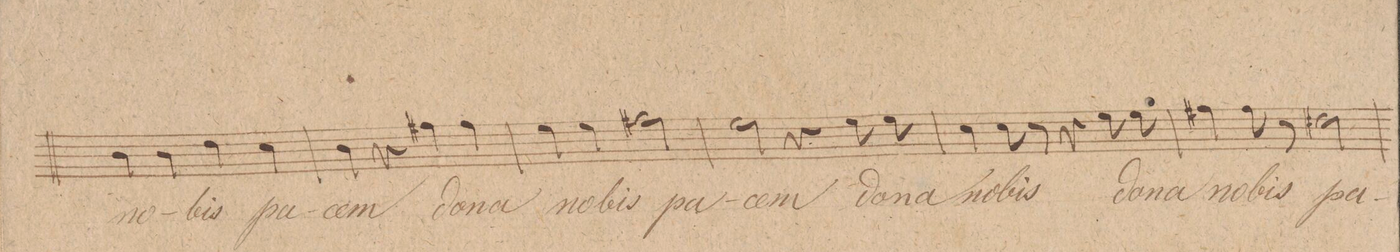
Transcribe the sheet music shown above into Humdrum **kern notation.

**kern	**text	**dynam
*I"Canto	*	*
*clefC1	*	*
*k[f#c#g#]	*	*
*met(c|)	*	*
*M2/2	*	*
4g#\	no-	.
4g#\	.	.
4b\	-bis	.
4a\	pa-	.
=22	=22	=22
4g#\	-cem	.
4r	.	.
4dd#X\	do-	.
4dd#\	-na	.
=23	=23	=23
4cc#\	no-	.
4cc#\	-bis	.
2dd#X\	pa-	.
=24	=24	=24
2cc#\	-cem	.
4r	.	.
8cc#\	do-	.
8cc#\	-na	.
=25	=25	=25
4a\	no-	.
8a\	-bis	.
8r	.	.
4r	.	.
8cc#\	do-	.
8cc#\	-na	.
=26	=26	=26
4dd#X\	no-	.
8dd#\	-bis	.
8r	.	.
2b#X\	pa-	.
=27	=27	=27
*-	*-	*-
